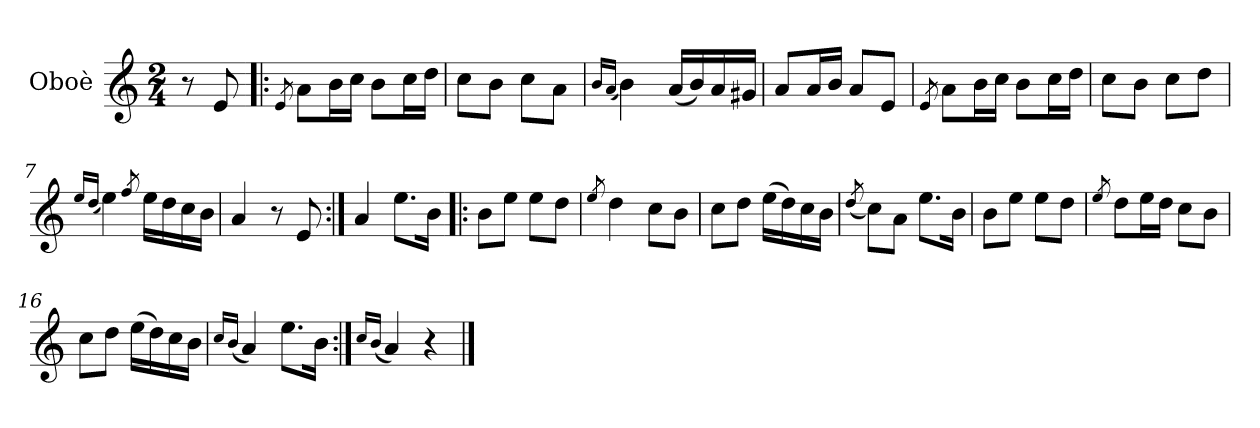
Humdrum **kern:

**kern
*part1
*staff1
*I"Oboè
*I'Ob.
*clefG2
*k[]
*M2/4
*MM60
=
8r
8e/
=1!|:
8qe/
8a\L
16b\L
16cc\JJ
8b\L
16cc\L
16dd\JJ
=2
8cc\L
8b\J
8cc\L
8a\J
=3
16qb/LL
(<16qa/JJ
4b\)
(<16a/LL
16b/)
16a/
16g#X/JJ
=4
8a/L
16a/L
16b/JJ
8a/L
8e/J
=5
8qe/
8a\L
16b\L
16cc\JJ
8b\L
16cc\L
16dd\JJ
=6
8cc\L
8b\J
8cc\L
8dd\J
!!LO:LB:g=z
=7
16qee/LL
(<16qdd/JJ
4ee\)
8qff/
16ee\LL
16dd\
16cc\
16b\JJ
=8
4a/
8r
8e/
=9:|!
4a/
8.ee\L
16b\Jk
=10!|:
8b\L
8ee\J
8ee\L
8dd\J
=11
8qee/
4dd\
8cc\L
8b\J
=12
8cc\L
8dd\J
(>16ee\LL
16dd\)
16cc\
16b\JJ
=13
(<8qdd/
8cc\L)
8a\J
8.ee\L
16b\Jk
!!LO:LB:g=z
=14
8b\L
8ee\J
8ee\L
8dd\J
=15
8qee/
8dd\L
16ee\L
16dd\JJ
8cc\L
8b\J
=16
8cc\L
8dd\J
(>16ee\LL
16dd\)
16cc\
16b\JJ
=17
16qcc/LL
(<16qb/JJ
4a/)
8.ee\L
16b\Jk
=18:|!
16qcc/LL
(<16qb/JJ
4a/)
4r
==
*-
